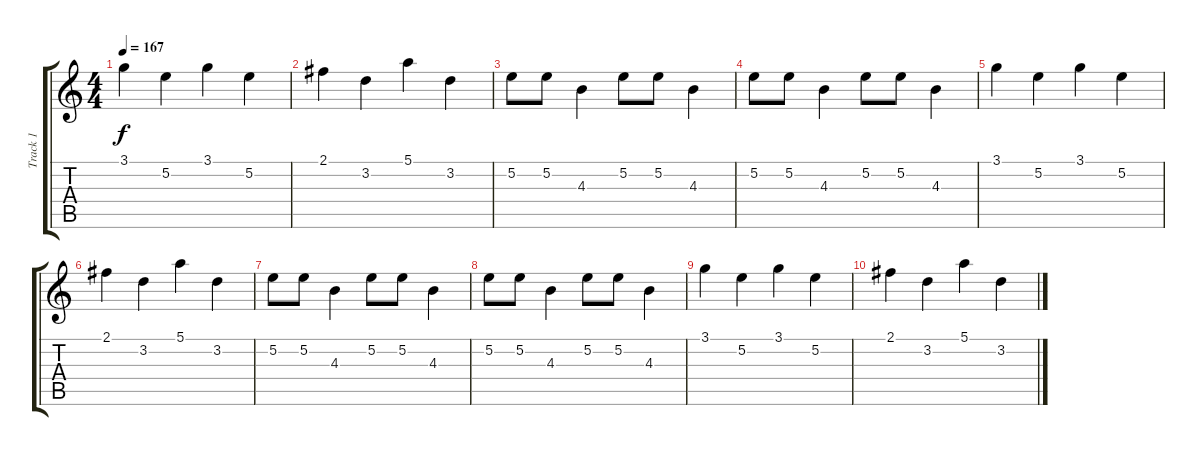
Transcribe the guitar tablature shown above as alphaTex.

\track ("Track 1" "Track 1") {instrument overdrivenguitar}
\staff {score tabs}
\tuning (E4 B3 G3 D3 A2 E2) {hide}
\ts (4 4)
\tempo 167
\clef g2
\ks c
3.1.4{dy f} 5.2.4 3.1.4 5.2.4 |
2.1.4 3.2.4 5.1.4 3.2.4 |
5.2.8 5.2.8 4.3.4 5.2.8 5.2.8 4.3.4 |
5.2.8 5.2.8 4.3.4 5.2.8 5.2.8 4.3.4 |
3.1.4 5.2.4 3.1.4 5.2.4 |
2.1.4 3.2.4 5.1.4 3.2.4 |
5.2.8 5.2.8 4.3.4 5.2.8 5.2.8 4.3.4 |
5.2.8 5.2.8 4.3.4 5.2.8 5.2.8 4.3.4 |
3.1.4 5.2.4 3.1.4 5.2.4 |
2.1.4 3.2.4 5.1.4 3.2.4
